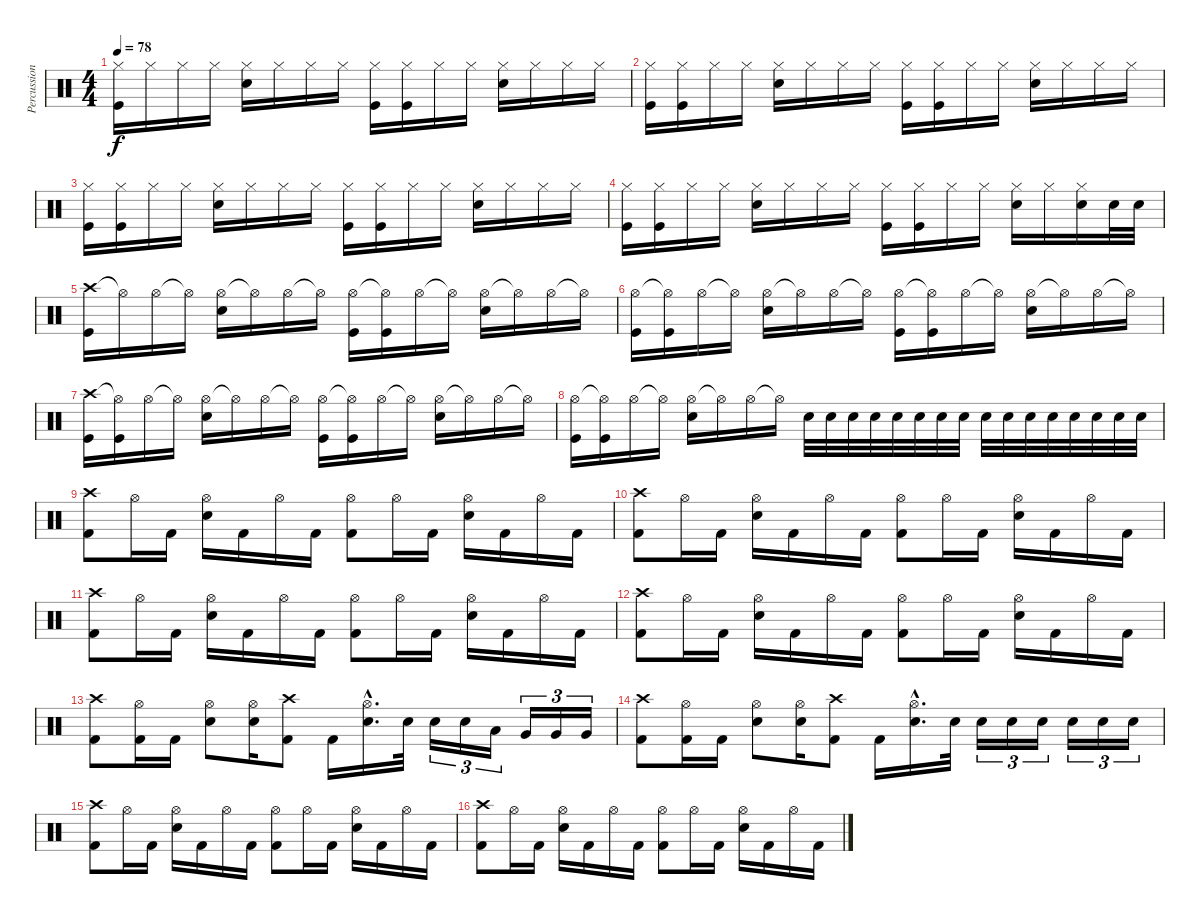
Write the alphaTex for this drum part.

\track ("Percussion" "Percussion") {instrument percussion}
\staff {score}
\articulation defaults
\ts (4 4)
\tempo 78
\clef neutral
\ks c
("Hi-Hat (closed)" "Kick (hit)").16{dy f} "Hi-Hat (closed)".16 "Hi-Hat (closed)".16 "Hi-Hat (closed)".16 ("Hi-Hat (closed)" "Electric Snare (hit)").16 "Hi-Hat (closed)".16 "Hi-Hat (closed)".16 "Hi-Hat (closed)".16 ("Hi-Hat (closed)" "Kick (hit)").16 ("Hi-Hat (closed)" "Kick (hit)").16 "Hi-Hat (closed)".16 "Hi-Hat (closed)".16 ("Hi-Hat (closed)" "Electric Snare (hit)").16 "Hi-Hat (closed)".16 "Hi-Hat (closed)".16 "Hi-Hat (closed)".16 |
("Hi-Hat (closed)" "Kick (hit)").16 ("Hi-Hat (closed)" "Kick (hit)").16 "Hi-Hat (closed)".16 "Hi-Hat (closed)".16 ("Hi-Hat (closed)" "Electric Snare (hit)").16 "Hi-Hat (closed)".16 "Hi-Hat (closed)".16 "Hi-Hat (closed)".16 ("Hi-Hat (closed)" "Kick (hit)").16 ("Hi-Hat (closed)" "Kick (hit)").16 "Hi-Hat (closed)".16 "Hi-Hat (closed)".16 ("Hi-Hat (closed)" "Electric Snare (hit)").16 "Hi-Hat (closed)".16 "Hi-Hat (closed)".16 "Hi-Hat (closed)".16 |
("Hi-Hat (closed)" "Kick (hit)").16 ("Hi-Hat (closed)" "Kick (hit)").16 "Hi-Hat (closed)".16 "Hi-Hat (closed)".16 ("Hi-Hat (closed)" "Electric Snare (hit)").16 "Hi-Hat (closed)".16 "Hi-Hat (closed)".16 "Hi-Hat (closed)".16 ("Hi-Hat (closed)" "Kick (hit)").16 ("Hi-Hat (closed)" "Kick (hit)").16 "Hi-Hat (closed)".16 "Hi-Hat (closed)".16 ("Hi-Hat (closed)" "Electric Snare (hit)").16 "Hi-Hat (closed)".16 "Hi-Hat (closed)".16 "Hi-Hat (closed)".16 |
("Hi-Hat (closed)" "Kick (hit)").16 ("Hi-Hat (closed)" "Kick (hit)").16 "Hi-Hat (closed)".16 "Hi-Hat (closed)".16 ("Hi-Hat (closed)" "Electric Snare (hit)").16 "Hi-Hat (closed)".16 "Hi-Hat (closed)".16 "Hi-Hat (closed)".16 ("Hi-Hat (closed)" "Kick (hit)").16 ("Hi-Hat (closed)" "Kick (hit)").16 "Hi-Hat (closed)".16 "Hi-Hat (closed)".16 ("Hi-Hat (closed)" "Electric Snare (hit)").16 "Hi-Hat (closed)".16 ("Hi-Hat (closed)" "Electric Snare (hit)").16 "Electric Snare (hit)".32 "Electric Snare (hit)".32 |
("Crash high (hit)" "Kick (hit)").16 "Hi-Hat (open)"{t}.16 "Hi-Hat (open)".16 "Hi-Hat (open)"{t}.16 ("Hi-Hat (open)" "Electric Snare (hit)").16 "Hi-Hat (open)"{t}.16 "Hi-Hat (open)".16 "Hi-Hat (open)"{t}.16 ("Hi-Hat (open)" "Kick (hit)").16 ("Hi-Hat (open)"{t} "Kick (hit)").16 "Hi-Hat (open)".16 "Hi-Hat (open)"{t}.16 ("Hi-Hat (open)" "Electric Snare (hit)").16 "Hi-Hat (open)"{t}.16 "Hi-Hat (open)".16 "Hi-Hat (open)"{t}.16 |
("Hi-Hat (open)" "Kick (hit)").16 ("Hi-Hat (open)"{t} "Kick (hit)").16 "Hi-Hat (open)".16 "Hi-Hat (open)"{t}.16 ("Hi-Hat (open)" "Electric Snare (hit)").16 "Hi-Hat (open)"{t}.16 "Hi-Hat (open)".16 "Hi-Hat (open)"{t}.16 ("Hi-Hat (open)" "Kick (hit)").16 ("Hi-Hat (open)"{t} "Kick (hit)").16 "Hi-Hat (open)".16 "Hi-Hat (open)"{t}.16 ("Hi-Hat (open)" "Electric Snare (hit)").16 "Hi-Hat (open)"{t}.16 "Hi-Hat (open)".16 "Hi-Hat (open)"{t}.16 |
("Crash high (hit)" "Kick (hit)").16 ("Hi-Hat (open)"{t} "Kick (hit)").16 "Hi-Hat (open)".16 "Hi-Hat (open)"{t}.16 ("Hi-Hat (open)" "Electric Snare (hit)").16 "Hi-Hat (open)"{t}.16 "Hi-Hat (open)".16 "Hi-Hat (open)"{t}.16 ("Hi-Hat (open)" "Kick (hit)").16 ("Hi-Hat (open)"{t} "Kick (hit)").16 "Hi-Hat (open)".16 "Hi-Hat (open)"{t}.16 ("Hi-Hat (open)" "Electric Snare (hit)").16 "Hi-Hat (open)"{t}.16 "Hi-Hat (open)".16 "Hi-Hat (open)"{t}.16 |
("Hi-Hat (open)" "Kick (hit)").16 ("Hi-Hat (open)"{t} "Kick (hit)").16 "Hi-Hat (open)".16 "Hi-Hat (open)"{t}.16 ("Hi-Hat (open)" "Electric Snare (hit)").16 "Hi-Hat (open)"{t}.16 "Hi-Hat (open)".16 "Hi-Hat (open)"{t}.16 "Electric Snare (hit)".32 "Electric Snare (hit)".32 "Electric Snare (hit)".32 "Electric Snare (hit)".32 "Electric Snare (hit)".32 "Electric Snare (hit)".32 "Electric Snare (hit)".32 "Electric Snare (hit)".32 "Electric Snare (hit)".32 "Electric Snare (hit)".32 "Electric Snare (hit)".32 "Electric Snare (hit)".32 "Electric Snare (hit)".32 "Electric Snare (hit)".32 "Electric Snare (hit)".32 "Electric Snare (hit)".32 |
("Crash high (hit)" "Kick (hit) 2").8 "Hi-Hat (open)".16 "Kick (hit) 2".16 ("Hi-Hat (open)" "Snare (hit) 2").16 "Kick (hit) 2".16 "Hi-Hat (open)".16 "Kick (hit) 2".16 ("Hi-Hat (open)" "Kick (hit) 2").8 "Hi-Hat (open)".16 "Kick (hit) 2".16 ("Hi-Hat (open)" "Snare (hit) 2").16 "Kick (hit) 2".16 "Hi-Hat (open)".16 "Kick (hit) 2".16 |
("Crash high (hit)" "Kick (hit) 2").8 "Hi-Hat (open)".16 "Kick (hit) 2".16 ("Hi-Hat (open)" "Snare (hit) 2").16 "Kick (hit) 2".16 "Hi-Hat (open)".16 "Kick (hit) 2".16 ("Hi-Hat (open)" "Kick (hit) 2").8 "Hi-Hat (open)".16 "Kick (hit) 2".16 ("Hi-Hat (open)" "Snare (hit) 2").16 "Kick (hit) 2".16 "Hi-Hat (open)".16 "Kick (hit) 2".16 |
("Crash high (hit)" "Kick (hit) 2").8 "Hi-Hat (open)".16 "Kick (hit) 2".16 ("Hi-Hat (open)" "Snare (hit) 2").16 "Kick (hit) 2".16 "Hi-Hat (open)".16 "Kick (hit) 2".16 ("Hi-Hat (open)" "Kick (hit) 2").8 "Hi-Hat (open)".16 "Kick (hit) 2".16 ("Hi-Hat (open)" "Snare (hit) 2").16 "Kick (hit) 2".16 "Hi-Hat (open)".16 "Kick (hit) 2".16 |
("Crash high (hit)" "Kick (hit) 2").8 "Hi-Hat (open)".16 "Kick (hit) 2".16 ("Hi-Hat (open)" "Snare (hit) 2").16 "Kick (hit) 2".16 "Hi-Hat (open)".16 "Kick (hit) 2".16 ("Hi-Hat (open)" "Kick (hit) 2").8 "Hi-Hat (open)".16 "Kick (hit) 2".16 ("Hi-Hat (open)" "Snare (hit) 2").16 "Kick (hit) 2".16 "Hi-Hat (open)".16 "Kick (hit) 2".16 |
("Crash high (hit)" "Kick (hit) 2").8 ("Hi-Hat (open)" "Kick (hit) 2").16 "Kick (hit) 2".16 ("Hi-Hat (open)" "Snare (hit) 2").8 ("Hi-Hat (open)" "Snare (hit) 2").16 ("Crash high (hit)" "Kick (hit) 2").8 "Kick (hit) 2".16 ("Hi-Hat (open)"{hac} "Snare (hit) 2"{hac}).16{d} "Snare (hit) 2".32 "Snare (hit) 2".16{tu (3 2)} "Snare (hit) 2".16{tu (3 2)} "Low Tom (hit)".16{tu (3 2)} "Very Low Tom (hit)".16{tu (3 2)} "Very Low Tom (hit)".16{tu (3 2)} "Very Low Tom (hit)".16{tu (3 2)} |
("Crash high (hit)" "Kick (hit) 2").8 ("Hi-Hat (open)" "Kick (hit) 2").16 "Kick (hit) 2".16 ("Hi-Hat (open)" "Snare (hit) 2").8 ("Hi-Hat (open)" "Snare (hit) 2").16 ("Crash high (hit)" "Kick (hit) 2").8 "Kick (hit) 2".16 ("Hi-Hat (open)"{hac} "Snare (hit) 2"{hac}).16{d} "Snare (hit) 2".32 "Snare (hit) 2".16{tu (3 2)} "Snare (hit) 2".16{tu (3 2)} "Snare (hit) 2".16{tu (3 2)} "Snare (hit) 2".16{tu (3 2)} "Snare (hit) 2".16{tu (3 2)} "Snare (hit) 2".16{tu (3 2)} |
("Crash high (hit)" "Kick (hit) 2").8 "Hi-Hat (open)".16 "Kick (hit) 2".16 ("Hi-Hat (open)" "Snare (hit) 2").16 "Kick (hit) 2".16 "Hi-Hat (open)".16 "Kick (hit) 2".16 ("Hi-Hat (open)" "Kick (hit) 2").8 "Hi-Hat (open)".16 "Kick (hit) 2".16 ("Hi-Hat (open)" "Snare (hit) 2").16 "Kick (hit) 2".16 "Hi-Hat (open)".16 "Kick (hit) 2".16 |
("Crash high (hit)" "Kick (hit) 2").8 "Hi-Hat (open)".16 "Kick (hit) 2".16 ("Hi-Hat (open)" "Snare (hit) 2").16 "Kick (hit) 2".16 "Hi-Hat (open)".16 "Kick (hit) 2".16 ("Hi-Hat (open)" "Kick (hit) 2").8 "Hi-Hat (open)".16 "Kick (hit) 2".16 ("Hi-Hat (open)" "Snare (hit) 2").16 "Kick (hit) 2".16 "Hi-Hat (open)".16 "Kick (hit) 2".16
